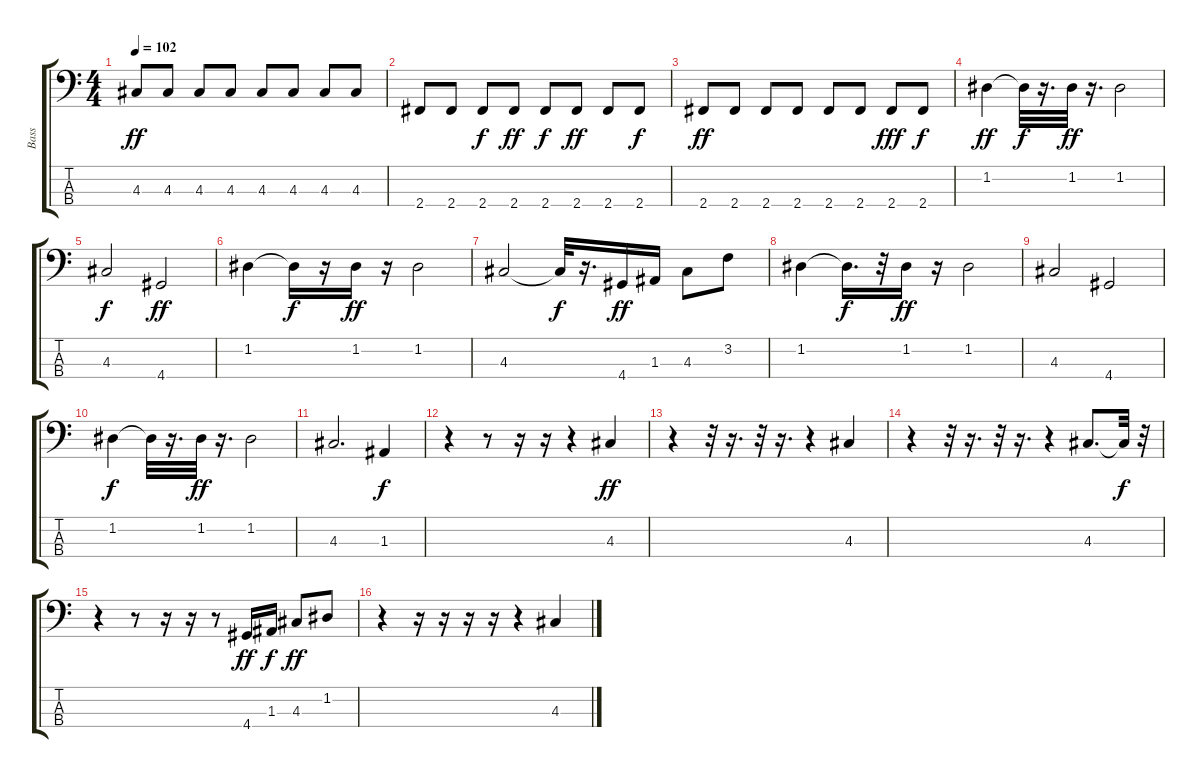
\track ("Bass" "Bass") {instrument fretlessbass}
\staff {score tabs}
\tuning (G2 D2 A1 E1) {hide}
\ts (4 4)
\tempo 102
\clef f4
\ks c
4.3.8{dy ff} 4.3.8 4.3.8 4.3.8 4.3.8 4.3.8 4.3.8 4.3.8 |
2.4.8 2.4.8 2.4.8{dy f} 2.4.8{dy ff} 2.4.8{dy f} 2.4.8{dy ff} 2.4.8 2.4.8{dy f} |
2.4.8{dy ff} 2.4.8 2.4.8 2.4.8 2.4.8 2.4.8 2.4.8{dy fff} 2.4.8{dy f} |
1.2.4{dy ff} 1.2{t}.32{dy f} r.16{d} 1.2.32{dy ff} r.16{d} 1.2.2 |
4.3.2{dy f} 4.4.2{dy ff} |
1.2.4 1.2{t}.16{dy f} r.16 1.2.16{dy ff} r.16 1.2.2 |
4.3.2 4.3{t}.32{dy f} r.16{d} 4.4.16{dy ff} 1.3.16 4.3.8 3.2.8 |
1.2.4 1.2{t}.16{d dy f} r.32 1.2.16{dy ff} r.16 1.2.2 |
4.3.2 4.4.2 |
1.2.4{dy f} 1.2{t}.32 r.16{d} 1.2.32{dy ff} r.16{d} 1.2.2 |
4.3.2{d} 1.3.4{dy f} |
r.4 r.8 r.16 r.16 r.4 4.3.4{dy ff} |
r.4 r.32 r.16{d} r.32 r.16{d} r.4 4.3.4 |
r.4 r.32 r.16{d} r.32 r.16{d} r.4 4.3.8{d} 4.3{t}.32{dy f} r.32 |
r.4 r.8 r.16 r.16 r.8 4.4.16{dy ff} 1.3.16{dy f} 4.3.8{dy ff} 1.2.8 |
r.4 r.16 r.16 r.16 r.16 r.4 4.3.4
